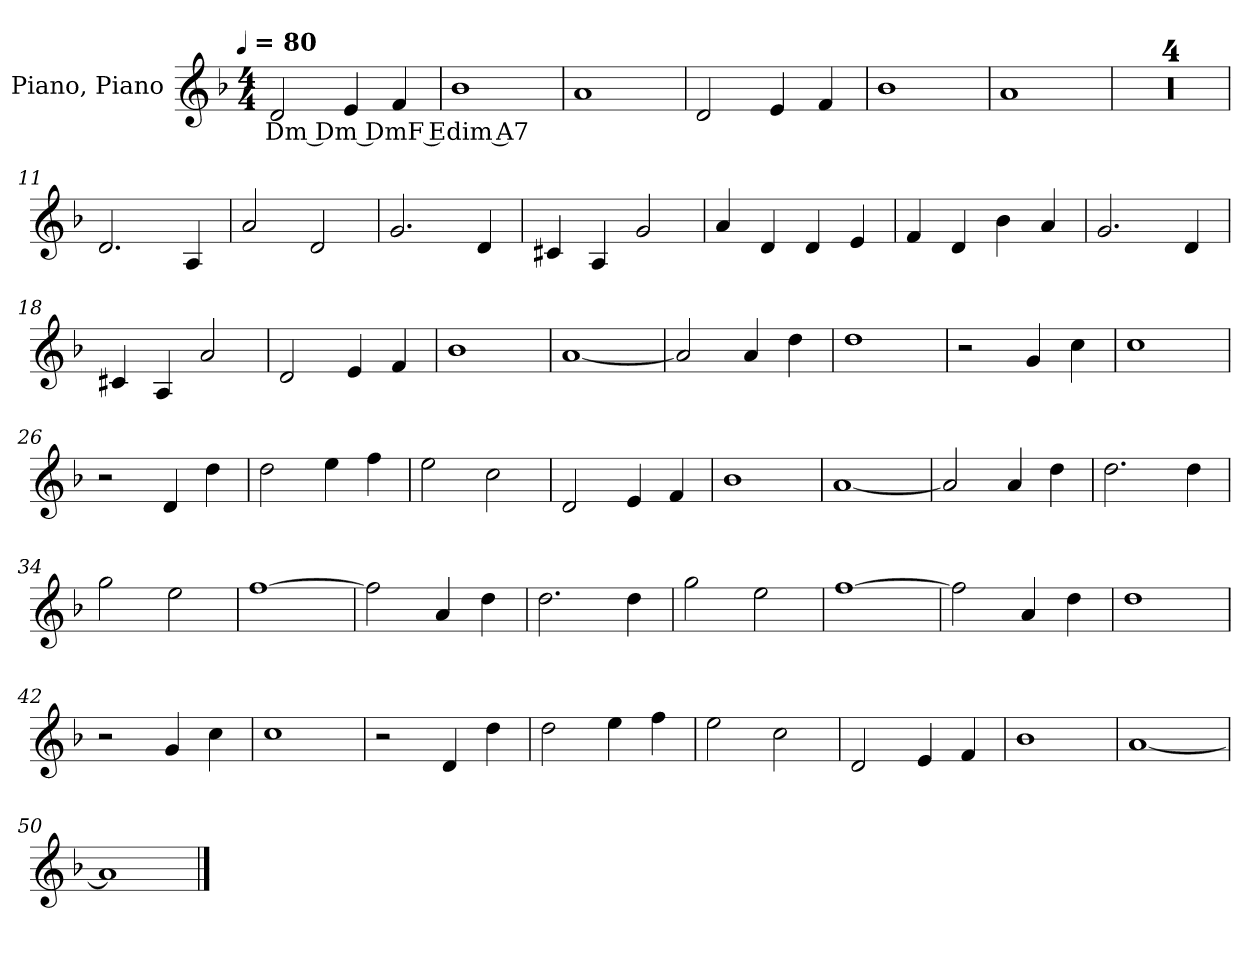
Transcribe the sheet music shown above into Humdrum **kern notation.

**kern	**text
*part1	*part1
*staff1	*staff1
*I"Piano, Piano	*
*I'Pia.	*
*clefG2	*
*k[b-]	*
!!LO:TX:omd:t=[quarter] = 80
*M4/4	*
*MM80	*
=1	=1
2d	Dm Dm DmF Edim A7
4e	.
4f	.
=2	=2
1b-	.
=3	=3
1a	.
=4	=4
2d	.
4e	.
4f	.
=5	=5
1b-	.
=6	=6
1a	.
=7	=7
1r	.
=8	=8
1r	.
=9	=9
1r	.
=10	=10
1r	.
!!LO:LB:g=z
=11	=11
2.d	.
4A	.
=12	=12
2a	.
2d	.
=13	=13
2.g	.
4d	.
=14	=14
4c#X	.
4A	.
2g	.
=15	=15
4a	.
4d	.
4d	.
4e	.
=16	=16
4f	.
4d	.
4b-	.
4a	.
=17	=17
2.g	.
4d	.
=18	=18
4c#X	.
4A	.
2a	.
=19	=19
2d	.
4e	.
4f	.
!!LO:LB:g=z
=20	=20
1b-	.
=21	=21
[1a	.
=22	=22
2a]	.
4a	.
4dd	.
=23	=23
1dd	.
=24	=24
2r	.
4g	.
4cc	.
=25	=25
1cc	.
=26	=26
2r	.
4d	.
4dd	.
=27	=27
2dd	.
4ee	.
4ff	.
=28	=28
2ee	.
2cc	.
=29	=29
2d	.
4e	.
4f	.
!!LO:LB:g=z
=30	=30
1b-	.
=31	=31
[1a	.
=32	=32
2a]	.
4a	.
4dd	.
=33	=33
2.dd	.
4dd	.
=34	=34
2gg	.
2ee	.
=35	=35
[1ff	.
=36	=36
2ff]	.
4a	.
4dd	.
=37	=37
2.dd	.
4dd	.
=38	=38
2gg	.
2ee	.
=39	=39
[1ff	.
!!LO:LB:g=z
=40	=40
2ff]	.
4a	.
4dd	.
=41	=41
1dd	.
=42	=42
2r	.
4g	.
4cc	.
=43	=43
1cc	.
=44	=44
2r	.
4d	.
4dd	.
=45	=45
2dd	.
4ee	.
4ff	.
=46	=46
2ee	.
2cc	.
=47	=47
2d	.
4e	.
4f	.
=48	=48
1b-	.
=49	=49
[1a	.
!!LO:LB:g=z
=50	=50
1a]	.
==	==
*-	*-
